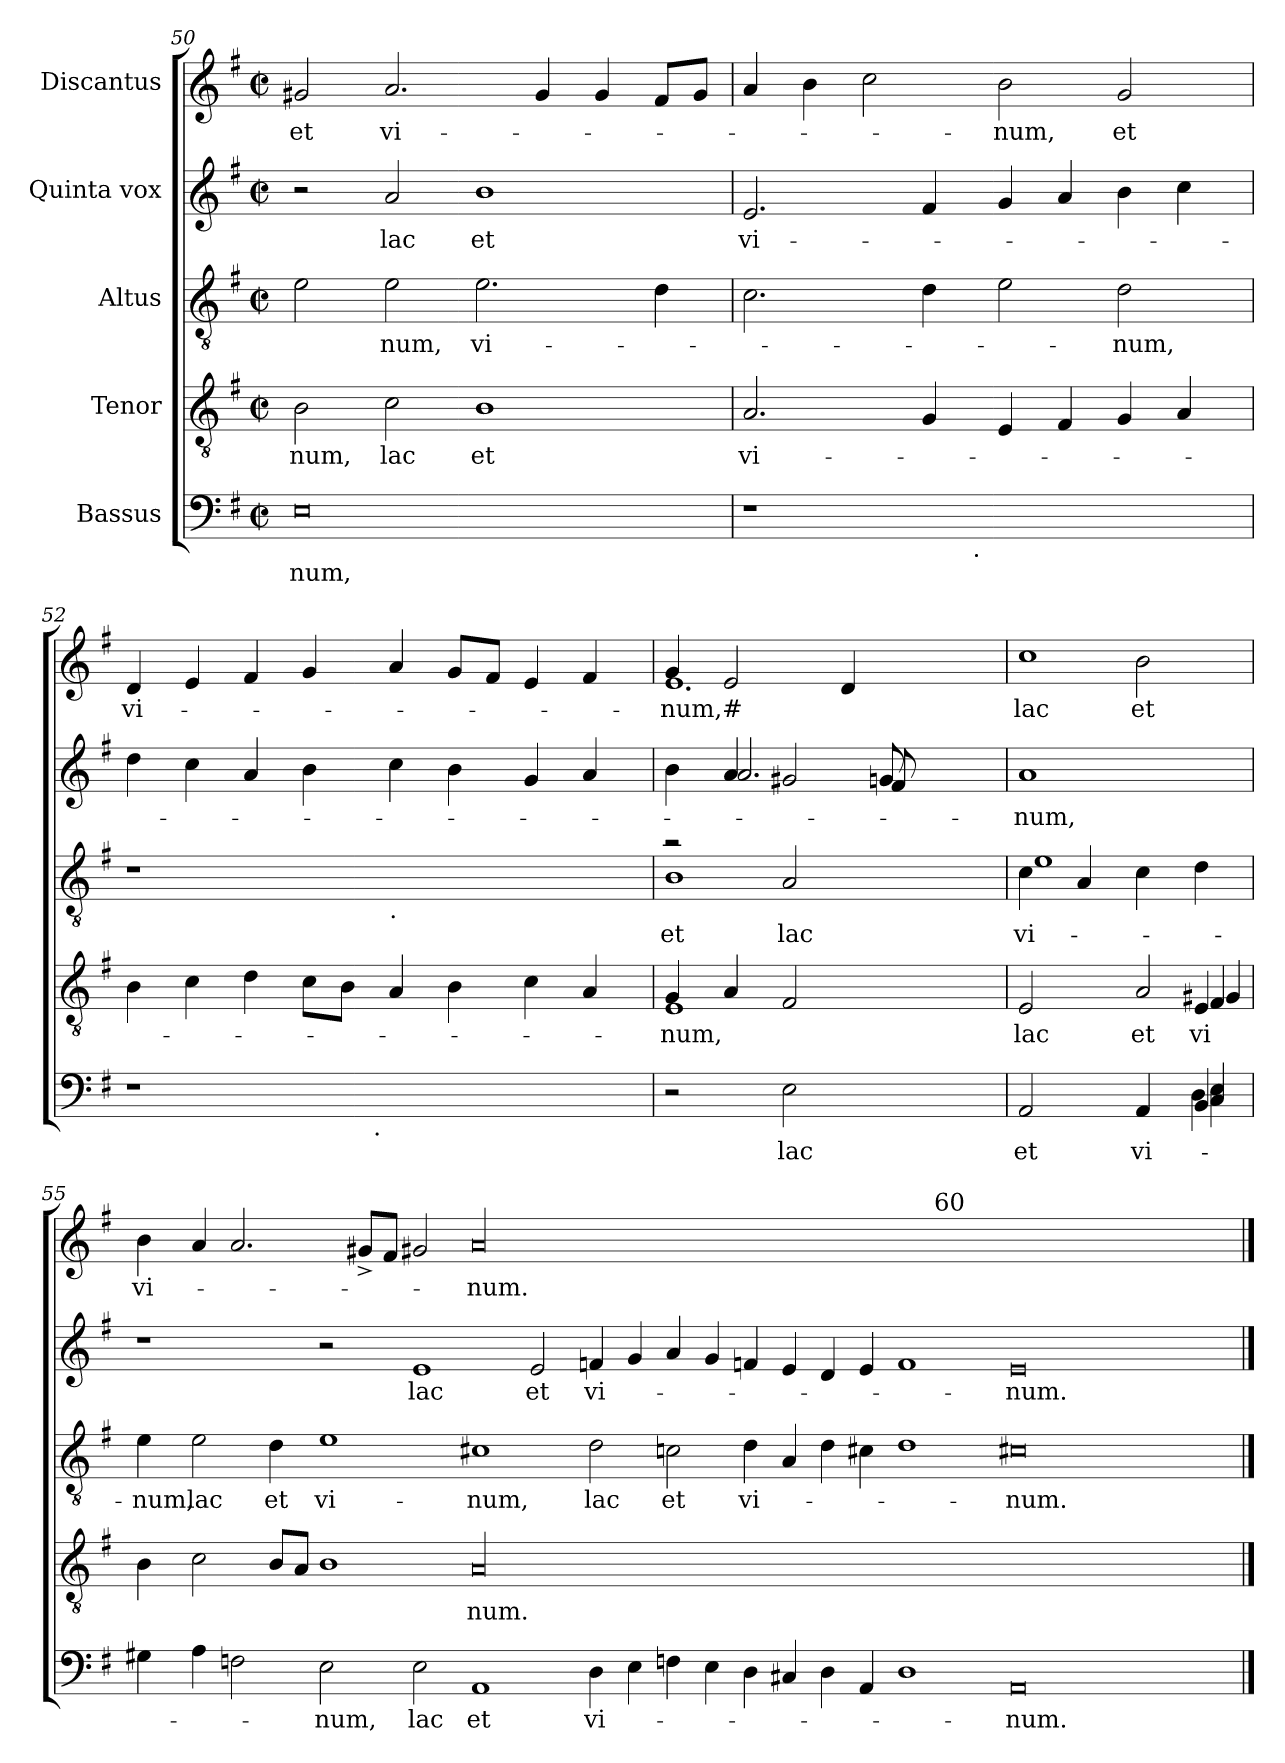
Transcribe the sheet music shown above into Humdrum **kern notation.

**kern	**text	**kern	**text	**kern	**text	**kern	**text	**kern	**text
*part5	*part5	*part4	*part4	*part3	*part3	*part2	*part2	*part1	*part1
*staff5	*staff5	*staff4	*staff4	*staff3	*staff3	*staff2	*staff2	*staff1	*staff1
*I"Bassus	*	*I"Tenor	*	*I"Altus	*	*I"Quinta vox	*	*I"Discantus	*
*clefF4	*	*clefGv2	*	*clefGv2	*	*clefG2	*	*clefG2	*
*k[f#]	*	*k[f#]	*	*k[f#]	*	*k[f#]	*	*k[f#]	*
*G:	*	*G:	*	*G:	*	*G:	*	*G:	*
*M2/2	*	*M2/2	*	*M2/2	*	*M2/2	*	*M2/2	*
*met(c|)	*	*met(c|)	*	*met(c|)	*	*met(c|)	*	*met(c|)	*
=50	=50	=50	=50	=50	=50	=50	=50	=50	=50
!	!LO:LY:b	!	!LO:LY:b	!	!	!	!	!	!LO:LY:b
0E	-num,	2B\	-num,	2e\	.	2r	.	2g#X/	et
!	!	!	!LO:LY:b	!	!LO:LY:b	!	!LO:LY:b	!	!LO:LY:b
.	.	2c\	lac	2e\	-num,	2a/	lac	2.a/	vi-
!	!	!	!LO:LY:b	!	!LO:LY:b	!	!LO:LY:b	!	!
.	.	1B	et	2.e\	vi-	1b	et	.	.
.	.	.	.	.	.	.	.	4g#/	.
.	.	.	.	.	.	.	.	4g#/	.
.	.	.	.	4d\	.	.	.	8f#/L	.
.	.	.	.	.	.	.	.	8g#/J	.
=51	=51	=51	=51	=51	=51	=51	=51	=51	=51
!	!	!	!LO:LY:b	!	!	!	!LO:LY:b	!	!
*^	*	*	*	*	*	*	*	*	*
1r	2...ryy	.	2.A/	vi-	2.c\	.	2.e/	vi-	4a/	.
.	.	.	.	.	.	.	.	.	4b\	.
.	.	.	.	.	.	.	.	.	2cc\	.
.	.	.	4G/	.	4d\	.	4f#/	.	.	.
!	!LO:TX:b:t=.	!	!	!	!	!	!	!	!	!
.	1ryy	.	.	.	.	.	.	.	.	.
!	!	!	!	!	!	!	!	!	!	!LO:LY:b
1ryy	.	.	4E/	.	2e\	.	4g/	.	2b\	-num,
.	.	.	4F#/	.	.	.	4a/	.	.	.
!	!	!	!	!	!	!LO:LY:b	!	!	!	!LO:LY:b
.	.	.	4G/	.	2d\	-num,	4b\	.	2g/	et
.	.	.	4A/	.	.	.	4cc\	.	.	.
.	16ryy	.	.	.	.	.	.	.	.	.
!!LO:LB:g=z
=52	=52	=52	=52	=52	=52	=52	=52	=52	=52	=52
!	!	!	!	!	!	!	!	!	!	!LO:LY:b
1r	2ryy	.	4B\	.	1r	.	4dd\	.	4d/	vi-
.	.	.	4c\	.	.	.	4cc\	.	4e/	.
.	4...ryy	.	4d\	.	.	.	4a/	.	4f#/	.
.	.	.	8c\L	.	.	.	4b\	.	4g/	.
.	.	.	8B\J	.	.	.	.	.	.	.
!	!LO:TX:b:t=.	!	!	!	!	!	!	!	!	!
.	1ryy	.	.	.	.	.	.	.	.	.
!	!	!	!	!	!LO:TX:b:t=.	!	!	!	!	!
1ryy	.	.	4A/	.	1ryy	.	4cc\	.	4a/	.
.	.	.	4B\	.	.	.	4b\	.	8g/L	.
.	.	.	.	.	.	.	.	.	8f#/J	.
.	.	.	4c\	.	.	.	4g/	.	4e/	.
.	.	.	4A/	.	.	.	4a/	.	4f#/	.
.	32ryy	.	.	.	.	.	.	.	.	.
=53	=53	=53	=53	=53	=53	=53	=53	=53	=53	=53
*	*	*	*^	*	*	*	*	*	*	*
!	!	!	!	!	!LO:LY:b	!	!LO:LY:b	!	!	!	!LO:LY:b
*	*	*	*	*	*	*^	*	*^	*	*^	*
*	*	*	*	*	*	*	*	*	*	*^	*	*	*	*
*v	*v	*	*	*	*	*	*	*	*	*	*^	*	*	*	*
2r	.	4G/	1E	-num,	2ra	1B	et	4b\	4ryy	2..ryy	2..ryy	.	4g/	1.e	-num,#
.	.	4A/	.	.	.	.	.	4a/	2.a/	.	.	.	2e/	.	.
!	!LO:LY:b	!	!	!	!	!	!LO:LY:b	!	!	!	!	!	!	!	!
2E\	lac	2F#/	.	.	2A/	.	lac	2g#X/	.	.	.	.	.	.	.
.	.	.	.	.	.	.	.	.	.	.	.	.	4d/	.	.
.	.	.	.	.	.	.	.	.	.	8g/	8f#/	.	.	.	.
2ryy	.	2ryy	2ryy	.	2ryy	2ryy	.	2ryy	2ryy	2ryy	2ryy	.	2ryy	.	.
=54	=54	=54	=54	=54	=54	=54	=54	=54	=54	=54	=54	=54	=54	=54	=54
!	!LO:LY:b	!	!	!LO:LY:b	!	!	!LO:LY:b	!	!	!	!	!LO:LY:b	!	!	!LO:LY:b
*^	*	*^	*	*	*	*	*	*	*	*	*	*	*	*	*
*	*^	*	*	*	*^	*	*	*	*	*	*	*	*	*	*	*	*
*	*	*^	*	*	*	*	*	*	*	*	*	*v	*v	*v	*v	*	*	*	*
2AA/	2.ryy	2.ryy	2.ryy	et	2E/	2.ryy	2.ryy	2.ryy	lac	4c\	1e	vi-	1a	-num,	1cc	2ryy	lac
.	.	.	.	.	.	.	.	.	.	4A/	.	.	.	.	.	.	.
!	!	!	!	!LO:LY:b	!	!	!	!	!LO:LY:b	!	!	!	!	!	!	!	!LO:LY:b
4AA/	.	.	.	vi-	2A/	.	.	.	et	4c\	.	.	.	.	.	2b\	et
!	!	!	!	!	!	!	!	!	!LO:LY:b	!	!	!	!	!	!	!	!
4BB/	4C/	4D\	4E\	.	.	4E/	4F#/	4G#X/	vi-	4d\	.	.	.	.	.	.	.
*	*	*	*	*	*	*	*	*	*	*v	*v	*	*	*	*	*	*
!!LO:LB:g=z	!!
=55	=55	=55	=55	=55	=55	=55	=55	=55	=55	=55	=55	=55	=55	=55	=55	=55
!	!	!	!	!	!	!	!	!	!	!	!LO:LY:b	!	!	!	!	!LO:LY:b
*v	*v	*v	*v	*	*	*	*	*	*	*	*	*	*	*	*	*
*	*	*v	*v	*v	*v	*	*	*	*	*	*	*	*
4G#X\	.	4B\	.	4e\	-num,	1r	.	4b\	1ryy	vi-
!	!	!	!	!	!LO:LY:b	!	!	!	!	!
4A\	.	2c\	.	2e\	lac	.	.	4a/	.	.
2Fn\	.	.	.	.	.	.	.	2.a/	.	.
!	!	!	!	!	!LO:LY:b	!	!	!	!	!
.	.	8B/L	.	4d\	et	.	.	.	.	.
.	.	8A/J	.	.	.	.	.	.	.	.
!	!LO:LY:b	!	!	!	!LO:LY:b	!	!	!	!	!
2E\	-num,	1B	.	1e	vi-	2r	.	.	1ryy	.
.	.	.	.	.	.	.	.	8g#^</L	.	.
.	.	.	.	.	.	.	.	8f#/J	.	.
!	!LO:LY:b	!	!	!	!	!	!LO:LY:b	!	!	!
2E\	lac	.	.	.	.	1e	lac	2g#X/	.	.
!	!LO:LY:b	!	!LO:LY:b	!	!LO:LY:b	!	!	!	!	!LO:LY:b
1AA	et	00A	-num.	1c#X	-num,	.	.	00a	1ryy	-num.
!	!	!	!	!	!	!	!LO:LY:b	!	!	!
.	.	.	.	.	.	2e/	et	.	.	.
!	!LO:LY:b	!	!	!	!LO:LY:b	!	!LO:LY:b	!	!	!
4D\	vi-	.	.	2d\	lac	4f/	vi-	.	1ryy	.
4E\	.	.	.	.	.	4g/	.	.	.	.
!	!	!	!	!	!LO:LY:b	!	!	!	!	!
4Fn\	.	.	.	2cn\	et	4a/	.	.	.	.
4E\	.	.	.	.	.	4g/	.	.	.	.
!	!	!	!	!	!LO:LY:b	!	!	!	!	!
4D\	.	.	.	4d\	vi-	4fn/	.	.	1ryy	.
4C#X/	.	.	.	4A/	.	4e/	.	.	.	.
4D\	.	.	.	4d\	.	4d/	.	.	.	.
4AA/	.	.	.	4c#X\	.	4e/	.	.	.	.
1D	.	.	.	1d	.	1f	.	.	8..ryy	.
!	!	!	!	!	!	!	!	!	!LO:TX:a:t=60	!
.	.	.	.	.	.	.	.	.	1ryy	.
!	!LO:LY:b	!	!	!	!LO:LY:b	!	!LO:LY:b	!	!	!
0AA	-num.	0ryy	.	0c#X	-num.	0e	-num.	0ryy	.	.
.	.	.	.	.	.	.	.	.	1ryy	.
.	.	.	.	.	.	.	.	.	2ryy	.
.	.	.	.	.	.	.	.	.	4ryy	.
.	.	.	.	.	.	.	.	.	32ryy	.
*	*	*	*	*	*	*	*	*v	*v	*
==	==	==	==	==	==	==	==	==	==
*-	*-	*-	*-	*-	*-	*-	*-	*-	*-
